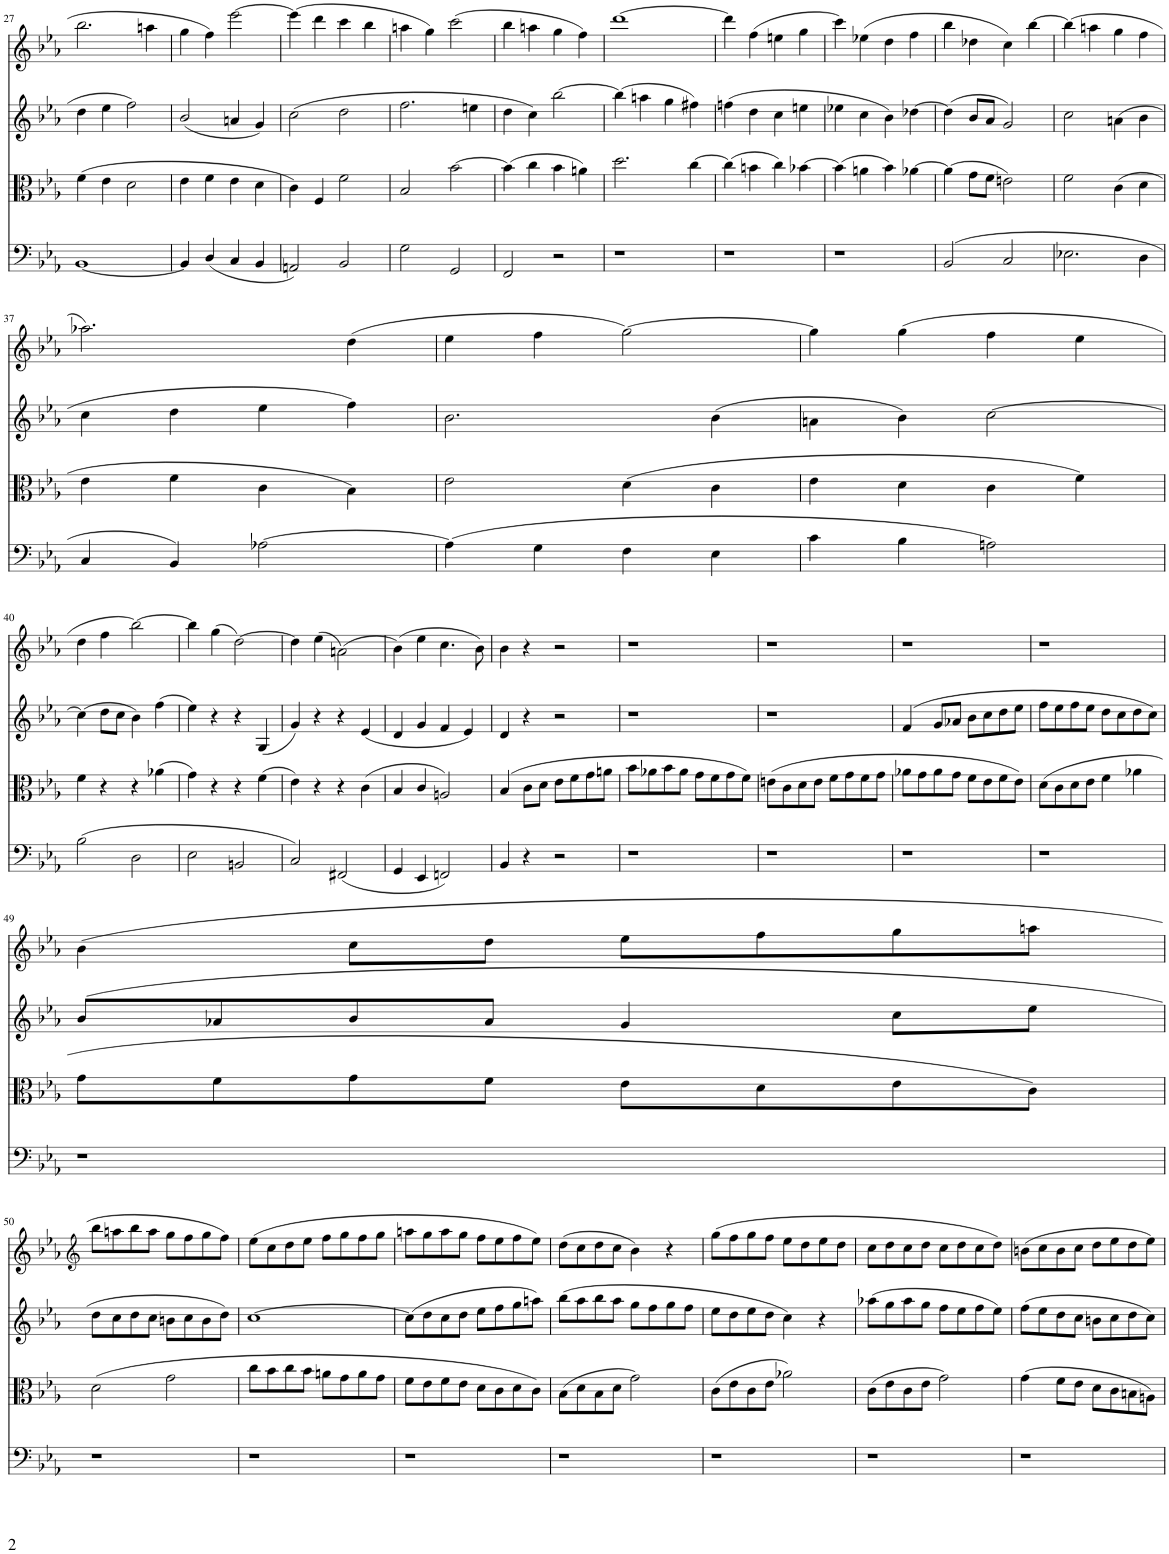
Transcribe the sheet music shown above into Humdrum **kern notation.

**kern	**kern	**kern	**kern
*part4	*part3	*part2	*part1
*staff4	*staff3	*staff2	*staff1
*I"Piano	*I"Piano	*I"Piano	*I"Piano
*I'Pno	*I'Pno	*I'Pno	*I'Pno
!!LO:PB:g=z
*clefF4	*clefC3	*clefG2	*clefG2
*k[b-e-a-]	*k[b-e-a-]	*k[b-e-a-]	*k[b-e-a-]
*M4/4	*M4/4	*M4/4	*M4/4
*met(c)	*met(c)	*met(c)	*met(c)
=27	=27	=27	=27
[1BB-	(4f\	4dd\	2.bb-\
.	4e-\	4ee-\	.
.	2d\	2ff\	.
.	.	.	4aan\
=28	=28	=28	=28
4BB-/]	4e-\	(2b-/	4gg\
(4D/	4f\	.	4ff\
4C/	4e-\	4an/	[2eee-\
4BB-/	4d\	4g/)	.
=29	=29	=29	=29
2AAn/)	4c\)	(2cc\	(4eee-\]
.	4F/	.	4ddd\
2BB-/	2f\	2dd\	4ccc\
.	.	.	4bb-\
=30	=30	=30	=30
2G\	2B-/	2.ff\	4aan\
.	.	.	4gg\)
2GG/	[2b-\	.	(2ccc\
.	.	4een\	.
=31	=31	=31	=31
2FF/	(4b-\]	4dd\	4bb-\
.	4cc\	4cc\)	4aan\
2r	4b-\	[2bb-\	4gg\
.	4an\)	.	4ff\)
=32	=32	=32	=32
1r	2.dd\	(4bb-\]	[1ddd
.	.	4aan\	.
.	.	4gg\	.
.	[4cc\	4ff#X\)	.
=33	=33	=33	=33
1r	(4cc\]	(4ffn\	4ddd\]
.	4bn\	4dd\	(4ff\
.	4cc\)	4cc\	4een\
.	[4b-X\	4een\	4gg\
=34	=34	=34	=34
1r	(4b-\]	4ee-X\	4ccc\)
.	4an\	4cc\	(4ee-X\
.	4b-\)	4b-\)	4dd\
.	[4a-X\	[4dd-X\	4ff\
=35	=35	=35	=35
(2BB-/	(4a-\]	(4dd-\]	4bb-\
.	8g\L	8b-/L	4dd-X\
.	8f\J	8a-/J	.
2C/	2en\)	2g/)	4cc\)
.	.	.	[4bb-\
=36	=36	=36	=36
2.E-X\	2f\	2cc\	(4bb-\]
.	.	.	4aan\
.	(4c\	(4an\	4gg\
4D\	4d\	4b-\	4ff\
!!LO:LB:g=z
=37	=37	=37	=37
4C/	4e-\	4cc\	2.aa-X\)
4BB-/)	4f\	4dd\	.
[2A-X\	4c\	4ee-\	.
.	4B-\)	4ff\)	(4dd\
=38	=38	=38	=38
(4A-\]	2e-\	2.b-\	4ee-\
4G\	.	.	4ff\
4F\	(4d\	.	[2gg\)
4E-\	4c\	(4b-\	.
=39	=39	=39	=39
4c\	4e-\	4an\	4gg\]
4B-\	4d\	4b-\)	(4gg\
2An\)	4c\	[2cc\	4ff\
.	4f\)	.	4ee-\
!!LO:LB:g=z
=40	=40	=40	=40
(2B-\	4f\	(4cc\]	4dd\
.	4r	8dd\L	4ff\
.	.	8cc\J	.
2D\	4r	4b-\)	[2bb-\)
.	(4a-X\	(4ff\	.
=41	=41	=41	=41
2E-\	4g\)	4ee-\)	4bb-\]
.	4r	4r	(4gg\
2BBn/	4r	4r	[2dd\)
.	(4f\	(4G/	.
=42	=42	=42	=42
2C/)	4e-\)	4g/)	4dd\]
.	4r	4r	(4ee-\
(2FF#X/	4r	4r	(2an\)
.	(4c\	(4e-/	.
=43	=43	=43	=43
4GG/	4B-/	4d/	(4b-\)
4EE-/	4c/	4g/	4ee-\
2FFn/)	2An/)	4f/	4.cc\
.	.	4e-/)	.
.	.	.	8b-\)
=44	=44	=44	=44
4BB-/	(4B-/	4d/	4b-\
4r	8c\L	4r	4r
.	8d\J	.	.
2r	8e-\L	2r	2r
.	8f\	.	.
.	8g\	.	.
.	8an\J	.	.
=45	=45	=45	=45
1r	8b-\L	1r	1r
.	8a-X\	.	.
.	8b-\	.	.
.	8a-\J	.	.
.	8g\L	.	.
.	8f\	.	.
.	8g\	.	.
.	8f\J)	.	.
=46	=46	=46	=46
1r	(8en\L	1r	1r
.	8c\	.	.
.	8d\	.	.
.	8e\J	.	.
.	8f\L	.	.
.	8g\	.	.
.	8f\	.	.
.	8g\J	.	.
=47	=47	=47	=47
1r	8a-X\L	(4f/	1r
.	8g\	.	.
.	8a-\	8g/L	.
.	8g\J	8a-X/J	.
.	8f\L	8b-\L	.
.	8e-\	8cc\	.
.	8f\	8dd\	.
.	8e-\J)	8ee-\J	.
=48	=48	=48	=48
1r	(8d\L	8ff\L	1r
.	8c\	8ee-\	.
.	8d\	8ff\	.
.	8e-\J	8ee-\J	.
.	4f\	8dd\L	.
.	.	8cc\	.
.	4a-X\	8dd\	.
.	.	8cc\J)	.
!!LO:LB:g=z
=49	=49	=49	=49
1r	8g\L	(8b-/L	(4b-\
.	8f\	8a-X/	.
.	8g\	8b-/	8cc\L
.	8f\J	8a-/J	8dd\J
.	8e-\L	4g/	8ee-\L
.	8d\	.	8ff\
.	8e-\	8cc\L	8gg\
.	8c\J)	8ee-\J	8aan\J
!!LO:LB:g=z
=50	=50	=50	=50
*	*	*	*clefG2
1r	(2d\	8dd\L	8bb-\L
.	.	8cc\	8aan\
.	.	8dd\	8bb-\
.	.	8cc\J	8aa\J
.	2g\	8bn\L	8gg\L
.	.	8cc\	8ff\
.	.	8b\	8gg\
.	.	8dd\J)	8ff\J)
=51	=51	=51	=51
1r	8cc\L	[1cc	(8ee-\L
.	8b-\	.	8cc\
.	8cc\	.	8dd\
.	8b-\J	.	8ee-\J
.	8an\L	.	8ff\L
.	8g\	.	8gg\
.	8a\	.	8ff\
.	8g\J	.	8gg\J
=52	=52	=52	=52
1r	8f\L	(8cc\L]	8aan\L
.	8e-\	8dd\	8gg\
.	8f\	8cc\	8aa\
.	8e-\J	8dd\J	8gg\J
.	8d\L	8ee-\L	8ff\L
.	8c\	8ff\	8ee-\
.	8d\	8gg\	8ff\
.	8c\J)	8aan\J)	8ee-\J)
=53	=53	=53	=53
1r	(8B-\L	(8bb-\L	(8dd\L
.	8d\	8aa-\	8cc\
.	8B-\	8bb-\	8dd\
.	8d\J	8aa-\J	8cc\J
.	2g\)	8gg\L	4b-\)
.	.	8ff\	.
.	.	8gg\	4r
.	.	8ff\J	.
=54	=54	=54	=54
1r	(8c\L	8ee-\L	(8gg\L
.	8e-\	8dd\	8ff\
.	8c\	8ee-\	8gg\
.	8e-\J	8dd\J	8ff\J
.	2a-X\)	4cc\)	8ee-\L
.	.	.	8dd\
.	.	4r	8ee-\
.	.	.	8dd\J
=55	=55	=55	=55
1r	(8c\L	(8aa-X\L	8cc\L
.	8e-\	8gg\	8dd\
.	8c\	8aa-\	8cc\
.	8e-\J	8gg\J	8dd\J
.	2g\)	8ff\L	8cc\L
.	.	8ee-\	8dd\
.	.	8ff\	8cc\
.	.	8ee-\J)	8dd\J)
=56	=56	=56	=56
1r	(4g\	(8ff\L	(8bn\L
.	.	8ee-\	8cc\
.	8f\L	8dd\	8b\
.	8e-\J	8cc\J	8cc\J
.	8d\L	8bn\L	8dd\L
.	8c\	8cc\	8ee-\
.	8Bn\	8dd\	8dd\
.	8An\J)	8cc\J)	8ee-\J)
=	=	=	=
*-	*-	*-	*-
